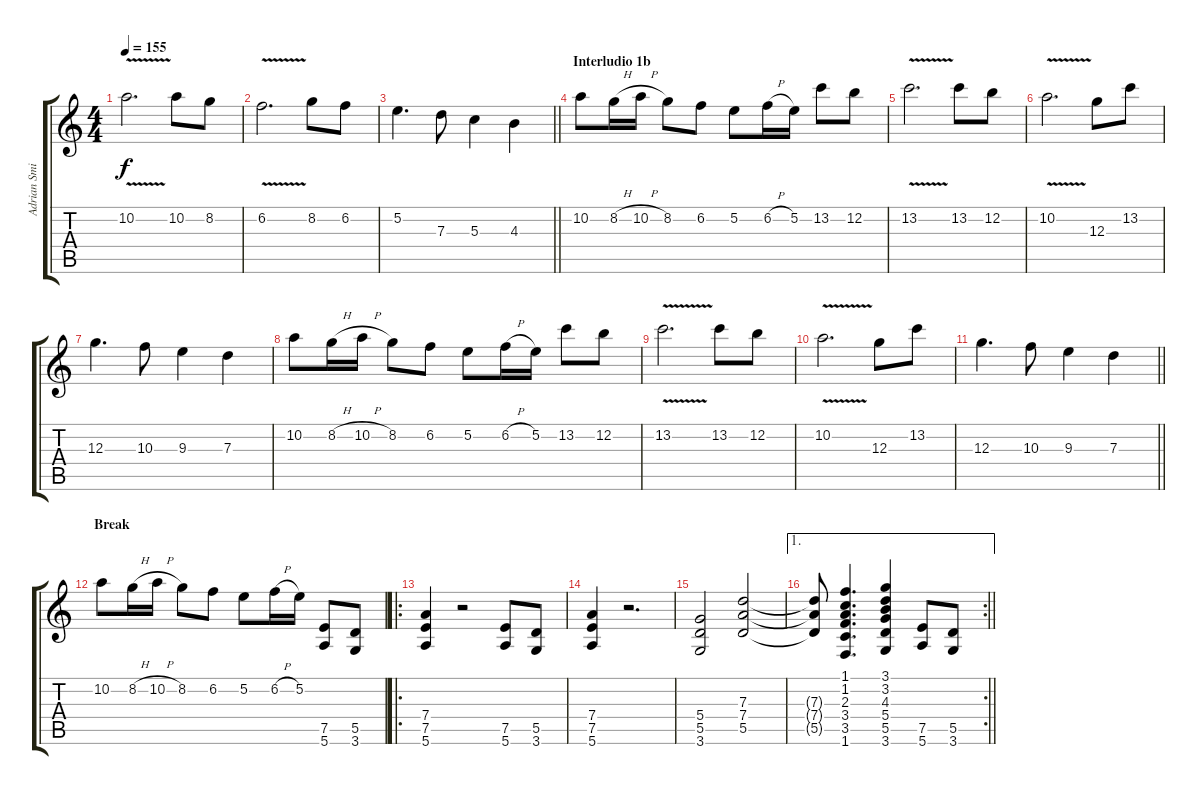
\track ("Adrian Smith" "Adrian Smi") {instrument distortionguitar}
\staff {score tabs}
\tuning (E4 B3 G3 D3 A2 E2) {hide}
\ts (4 4)
\tempo 155
\clef g2
\ks c
10.2{v}.2{d dy f} 10.2.8 8.2.8 |
6.2{v}.2{d} 8.2.8 6.2.8 |
\barLineRight lightlight
5.2.4{d} 7.3.8 5.3.4 4.3.4 |
\section ("" "Interludio 1b")
10.2.8 8.2{h}.16 10.2{h}.16 8.2.8 6.2.8 5.2.8 6.2{h}.16 5.2.16 13.2.8 12.2.8 |
13.2{v}.2{d} 13.2.8 12.2.8 |
10.2{v}.2{d} 12.3.8 13.2.8 |
12.3.4{d} 10.3.8 9.3.4 7.3.4 |
10.2.8 8.2{h}.16 10.2{h}.16 8.2.8 6.2.8 5.2.8 6.2{h}.16 5.2.16 13.2.8 12.2.8 |
13.2{v}.2{d} 13.2.8 12.2.8 |
10.2{v}.2{d} 12.3.8 13.2.8 |
\barLineRight lightlight
12.3.4{d} 10.3.8 9.3.4 7.3.4 |
\section ("" "Break")
10.2.8 8.2{h}.16 10.2{h}.16 8.2.8 6.2.8 5.2.8 6.2{h}.16 5.2.16 (7.5 5.6).8 (5.5 3.6).8 |
\ro
(7.4 7.5 5.6).4 r.2 (7.5 5.6).8 (5.5 3.6).8 |
(7.4 7.5 5.6).4 r.2{d} |
(5.4 5.5 3.6).2 (7.3 7.4 5.5).2 |
\ae 1
\rc 2
\barLineRight lightlight
(7.3{t} 7.4{t} 5.5{t}).8 (1.1 1.2 2.3 3.4 3.5 1.6).4{d} (3.1 3.2 4.3 5.4 5.5 3.6).4 (7.5 5.6).8 (5.5 3.6).8
